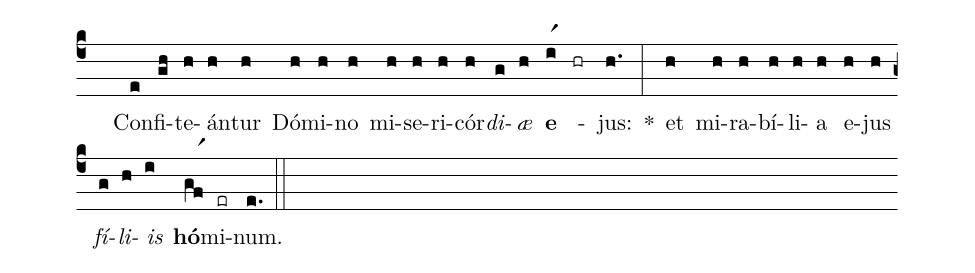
%%
(c4)
( )Con(e)fi(gh)te(h)án(h)tur(h) Dó(h)mi(h)no(h) mi(h)se(h)ri(h)cór(h)<i>di</i>(g)<i>æ</i>(h) <b>e</b>(ir1) -(hr) jus:(h.) *(:)
et(h) mi(h)ra(h)bí(h)li(h)a(h) e(h)jus(h) <i>fí</i>(g)<i>li</i>(h)<i>is</i>(i) <b>hó</b>(gfr1)mi(er)num.(e.) (::)
